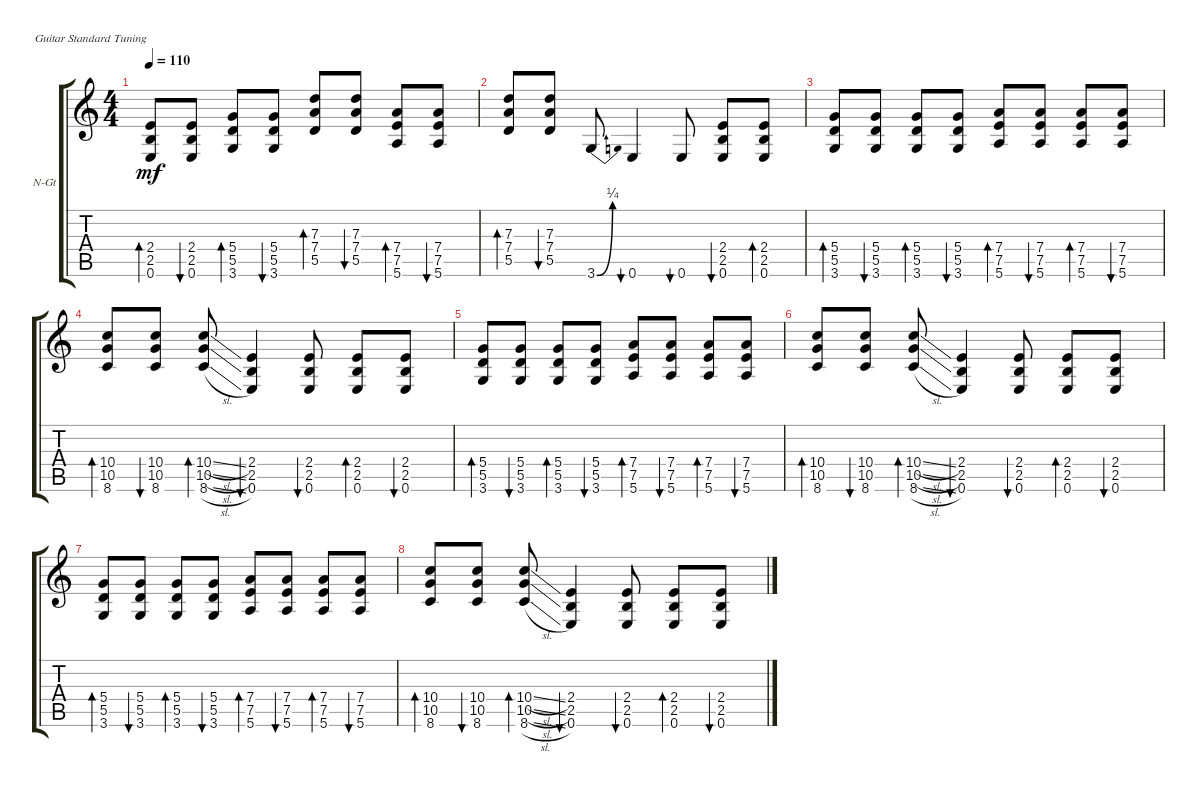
\bracketExtendMode groupsimilarinstruments
\firstSystemTrackNameOrientation horizontal
\otherSystemsTrackNameOrientation horizontal
\track ("Nylon Guitar" "N-Gt") {instrument acousticguitarnylon}
\staff {score tabs}
\tuning (E4 B3 G3 D3 A2 E2)
\ts (4 4)
\tempo 110
\clef g2
\ks c
(2.4 2.5 0.6).8{bd 30 dy mf} (2.4 2.5 0.6).8{bu 30} (5.4 5.5 3.6).8{bd 30} (5.4 5.5 3.6).8{bu 30} (7.3 7.4 5.5).8{bd 30} (7.3 7.4 5.5).8{bu 30} (7.4 7.5 5.6).8{bd 30} (7.4 7.5 5.6).8{bu 30} |
(7.3 7.4 5.5).8{bd 30} (7.3 7.4 5.5).8{bu 30} 3.6{be (bend 0 0 60 1)}.8 0.6.4{bu 30} 0.6.8{bu 30} (2.4 2.5 0.6).8{bu 30} (2.4 2.5 0.6).8{bd 30} |
(5.4 5.5 3.6).8{bd 30} (5.4 5.5 3.6).8{bu 30} (5.4 5.5 3.6).8{bd 30} (5.4 5.5 3.6).8{bu 30} (7.4 7.5 5.6).8{bd 30} (7.4 7.5 5.6).8{bu 30} (7.4 7.5 5.6).8{bd 30} (7.4 7.5 5.6).8{bu 30} |
(10.4 10.5 8.6).8{bd 30} (10.4 10.5 8.6).8{bu 30} (10.4{sl} 10.5{sl} 8.6{sl}).8{bd 30} (2.4 2.5 0.6).4{bu 30} (2.4 2.5 0.6).8{bu 30} (2.4 2.5 0.6).8{bd 30} (2.4 2.5 0.6).8{bu 30} |
(5.4 5.5 3.6).8{bd 30} (5.4 5.5 3.6).8{bu 30} (5.4 5.5 3.6).8{bd 30} (5.4 5.5 3.6).8{bu 30} (7.4 7.5 5.6).8{bd 30} (7.4 7.5 5.6).8{bu 30} (7.4 7.5 5.6).8{bd 30} (7.4 7.5 5.6).8{bu 30} |
(10.4 10.5 8.6).8{bd 30} (10.4 10.5 8.6).8{bu 30} (10.4{sl} 10.5{sl} 8.6{sl}).8{bd 30} (2.4 2.5 0.6).4{bu 30} (2.4 2.5 0.6).8{bu 30} (2.4 2.5 0.6).8{bd 30} (2.4 2.5 0.6).8{bu 30} |
(5.4 5.5 3.6).8{bd 30} (5.4 5.5 3.6).8{bu 30} (5.4 5.5 3.6).8{bd 30} (5.4 5.5 3.6).8{bu 30} (7.4 7.5 5.6).8{bd 30} (7.4 7.5 5.6).8{bu 30} (7.4 7.5 5.6).8{bd 30} (7.4 7.5 5.6).8{bu 30} |
(10.4 10.5 8.6).8{bd 30} (10.4 10.5 8.6).8{bu 30} (10.4{sl} 10.5{sl} 8.6{sl}).8{bd 30} (2.4 2.5 0.6).4{bu 30} (2.4 2.5 0.6).8{bu 30} (2.4 2.5 0.6).8{bd 30} (2.4 2.5 0.6).8{bu 30}
